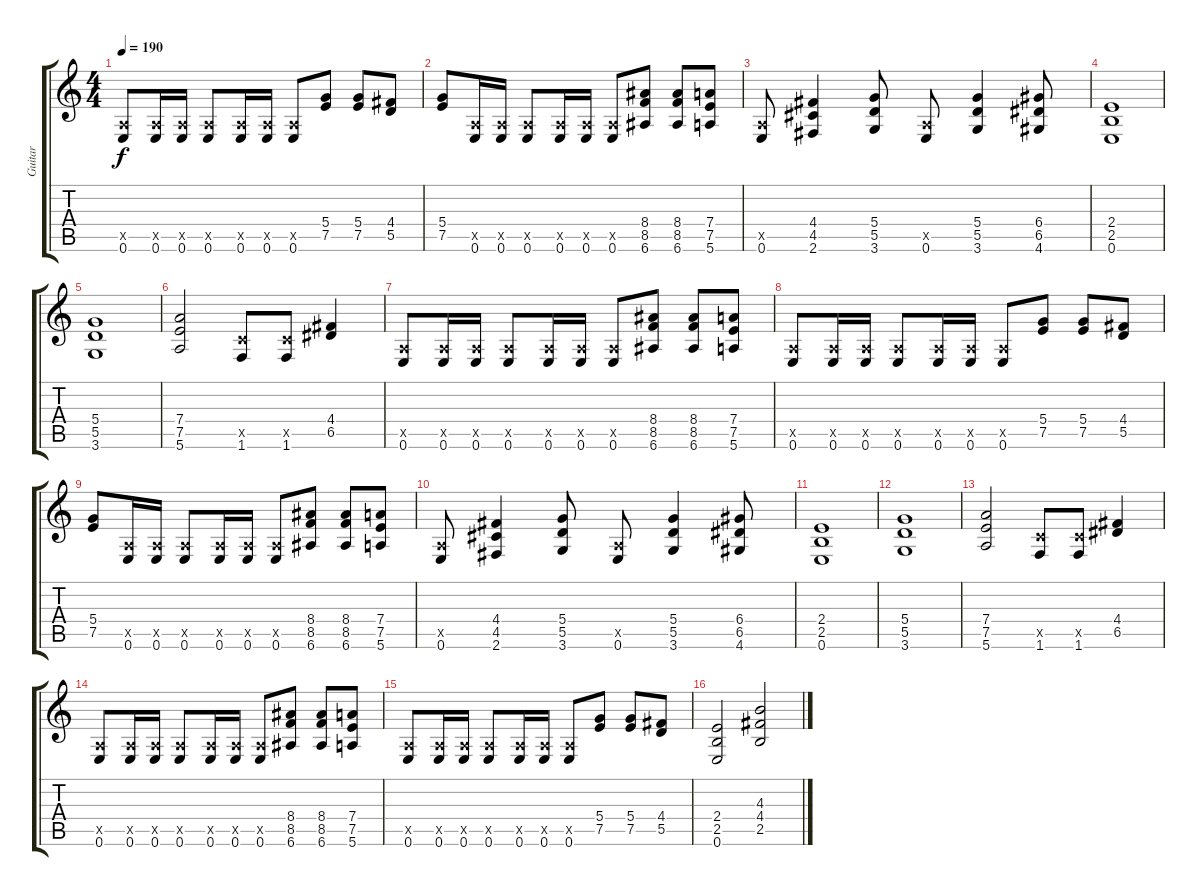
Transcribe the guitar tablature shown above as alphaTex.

\track ("Guitar" "Guitar") {mute instrument acousticguitarsteel}
\staff {score tabs}
\tuning (E4 B3 G3 D3 A2 E2) {hide}
\ts (4 4)
\tempo 190
\clef g2
\ks c
(0.5{x} 0.6).8{dy f} (0.5{x} 0.6).16 (0.5{x} 0.6).16 (0.5{x} 0.6).8 (0.5{x} 0.6).16 (0.5{x} 0.6).16 (0.5{x} 0.6).8 (5.4 7.5).8 (5.4 7.5).8 (4.4 5.5).8 |
(5.4 7.5).8 (0.5{x} 0.6).16 (0.5{x} 0.6).16 (0.5{x} 0.6).8 (0.5{x} 0.6).16 (0.5{x} 0.6).16 (0.5{x} 0.6).8 (8.4 8.5 6.6).8 (8.4 8.5 6.6).8 (7.4 7.5 5.6).8 |
(0.5{x} 0.6).8 (4.4 4.5 2.6).4 (5.4 5.5 3.6).8 (0.5{x} 0.6).8 (5.4 5.5 3.6).4 (6.4 6.5 4.6).8 |
(2.4 2.5 0.6).1 |
(5.4 5.5 3.6).1 |
(7.4 7.5 5.6).2 (3.5{x} 1.6).8 (3.5{x} 1.6).8 (4.4 6.5).4 |
(0.5{x} 0.6).8 (0.5{x} 0.6).16 (0.5{x} 0.6).16 (0.5{x} 0.6).8 (0.5{x} 0.6).16 (0.5{x} 0.6).16 (0.5{x} 0.6).8 (8.4 8.5 6.6).8 (8.4 8.5 6.6).8 (7.4 7.5 5.6).8 |
(0.5{x} 0.6).8 (0.5{x} 0.6).16 (0.5{x} 0.6).16 (0.5{x} 0.6).8 (0.5{x} 0.6).16 (0.5{x} 0.6).16 (0.5{x} 0.6).8 (5.4 7.5).8 (5.4 7.5).8 (4.4 5.5).8 |
(5.4 7.5).8 (0.5{x} 0.6).16 (0.5{x} 0.6).16 (0.5{x} 0.6).8 (0.5{x} 0.6).16 (0.5{x} 0.6).16 (0.5{x} 0.6).8 (8.4 8.5 6.6).8 (8.4 8.5 6.6).8 (7.4 7.5 5.6).8 |
(0.5{x} 0.6).8 (4.4 4.5 2.6).4 (5.4 5.5 3.6).8 (0.5{x} 0.6).8 (5.4 5.5 3.6).4 (6.4 6.5 4.6).8 |
(2.4 2.5 0.6).1 |
(5.4 5.5 3.6).1 |
(7.4 7.5 5.6).2 (3.5{x} 1.6).8 (3.5{x} 1.6).8 (4.4 6.5).4 |
(0.5{x} 0.6).8 (0.5{x} 0.6).16 (0.5{x} 0.6).16 (0.5{x} 0.6).8 (0.5{x} 0.6).16 (0.5{x} 0.6).16 (0.5{x} 0.6).8 (8.4 8.5 6.6).8 (8.4 8.5 6.6).8 (7.4 7.5 5.6).8 |
(0.5{x} 0.6).8 (0.5{x} 0.6).16 (0.5{x} 0.6).16 (0.5{x} 0.6).8 (0.5{x} 0.6).16 (0.5{x} 0.6).16 (0.5{x} 0.6).8 (5.4 7.5).8 (5.4 7.5).8 (4.4 5.5).8 |
(2.4 2.5 0.6).2 (4.3 4.4 2.5).2
